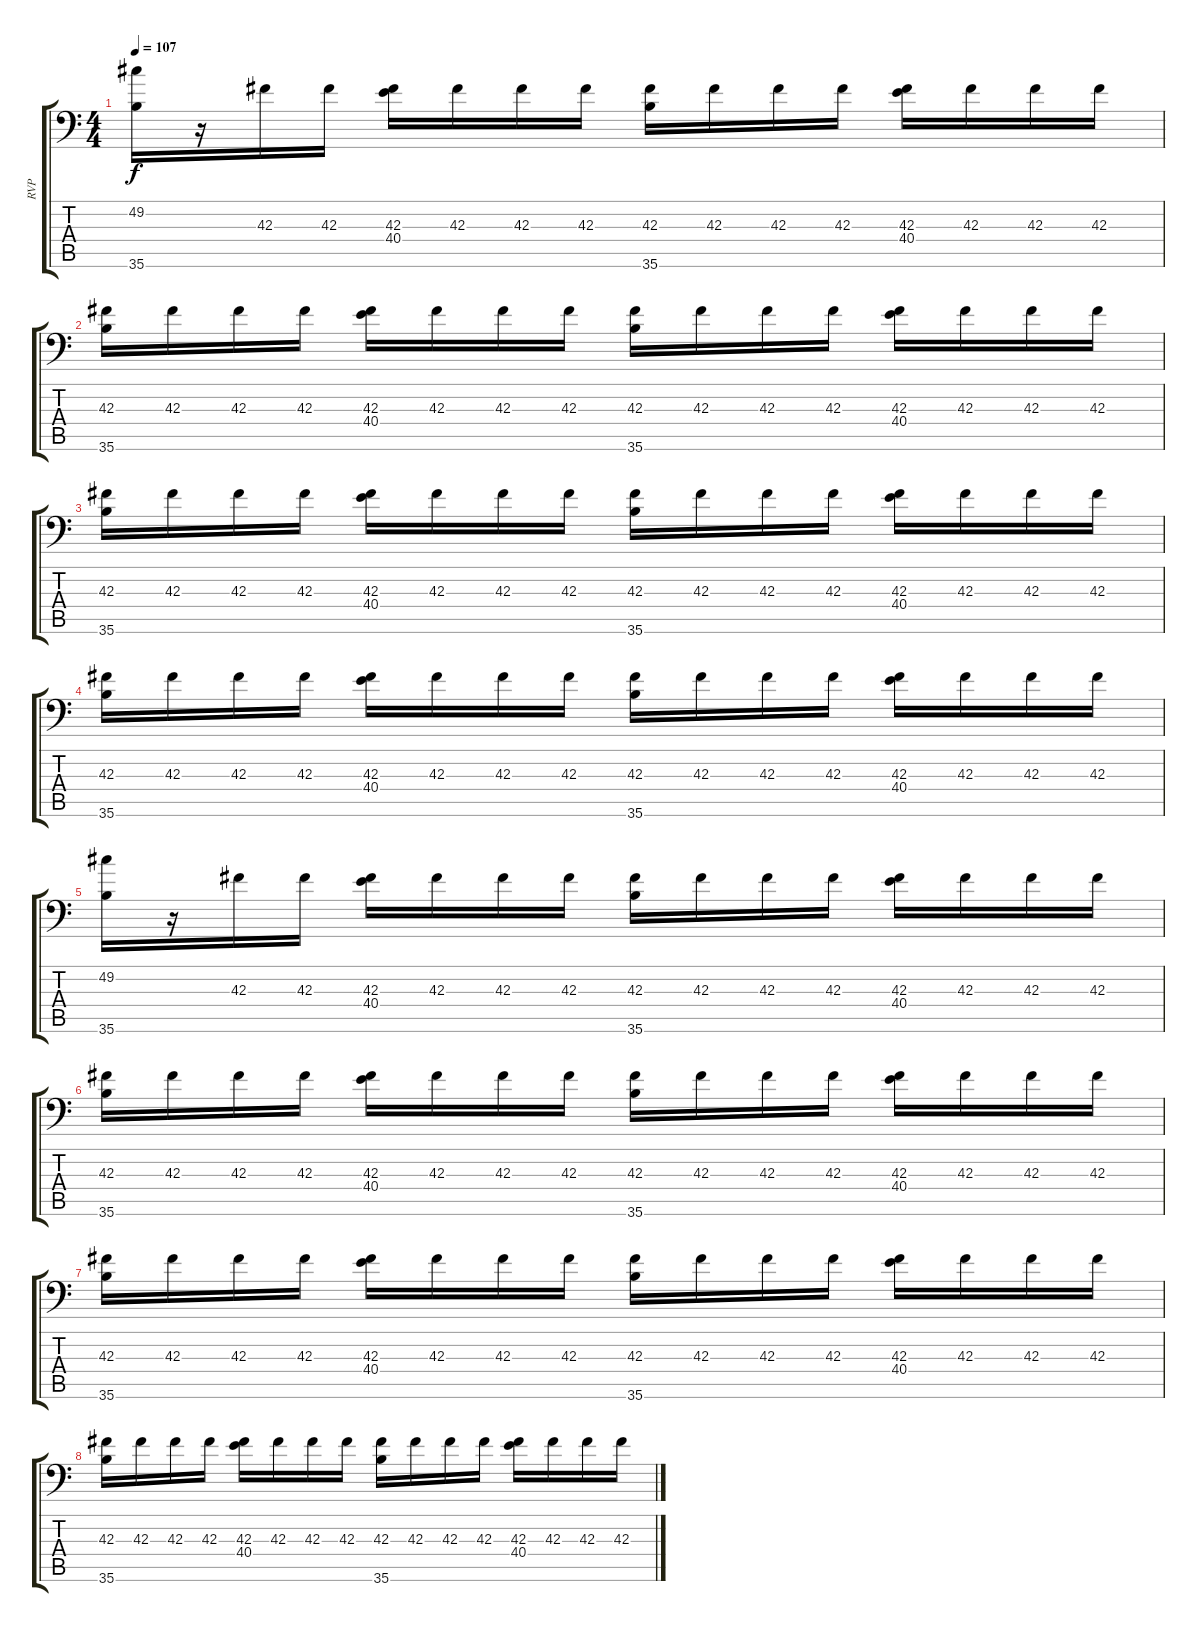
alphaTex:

\track ("RVP" "RVP") {instrument acousticgrandpiano}
\staff {score tabs}
\tuning (C-1 C-1 C-1 C-1 C-1 C-1) {hide}
\ts (4 4)
\tempo 107
\clef f4
\ks c
(49.2 35.6).16{dy f} r.16 42.3.16 42.3.16 (42.3 40.4).16 42.3.16 42.3.16 42.3.16 (42.3 35.6).16 42.3.16 42.3.16 42.3.16 (42.3 40.4).16 42.3.16 42.3.16 42.3.16 |
(42.3 35.6).16 42.3.16 42.3.16 42.3.16 (42.3 40.4).16 42.3.16 42.3.16 42.3.16 (42.3 35.6).16 42.3.16 42.3.16 42.3.16 (42.3 40.4).16 42.3.16 42.3.16 42.3.16 |
(42.3 35.6).16 42.3.16 42.3.16 42.3.16 (42.3 40.4).16 42.3.16 42.3.16 42.3.16 (42.3 35.6).16 42.3.16 42.3.16 42.3.16 (42.3 40.4).16 42.3.16 42.3.16 42.3.16 |
(42.3 35.6).16 42.3.16 42.3.16 42.3.16 (42.3 40.4).16 42.3.16 42.3.16 42.3.16 (42.3 35.6).16 42.3.16 42.3.16 42.3.16 (42.3 40.4).16 42.3.16 42.3.16 42.3.16 |
(49.2 35.6).16 r.16 42.3.16 42.3.16 (42.3 40.4).16 42.3.16 42.3.16 42.3.16 (42.3 35.6).16 42.3.16 42.3.16 42.3.16 (42.3 40.4).16 42.3.16 42.3.16 42.3.16 |
(42.3 35.6).16 42.3.16 42.3.16 42.3.16 (42.3 40.4).16 42.3.16 42.3.16 42.3.16 (42.3 35.6).16 42.3.16 42.3.16 42.3.16 (42.3 40.4).16 42.3.16 42.3.16 42.3.16 |
(42.3 35.6).16 42.3.16 42.3.16 42.3.16 (42.3 40.4).16 42.3.16 42.3.16 42.3.16 (42.3 35.6).16 42.3.16 42.3.16 42.3.16 (42.3 40.4).16 42.3.16 42.3.16 42.3.16 |
(42.3 35.6).16 42.3.16 42.3.16 42.3.16 (42.3 40.4).16 42.3.16 42.3.16 42.3.16 (42.3 35.6).16 42.3.16 42.3.16 42.3.16 (42.3 40.4).16 42.3.16 42.3.16 42.3.16
